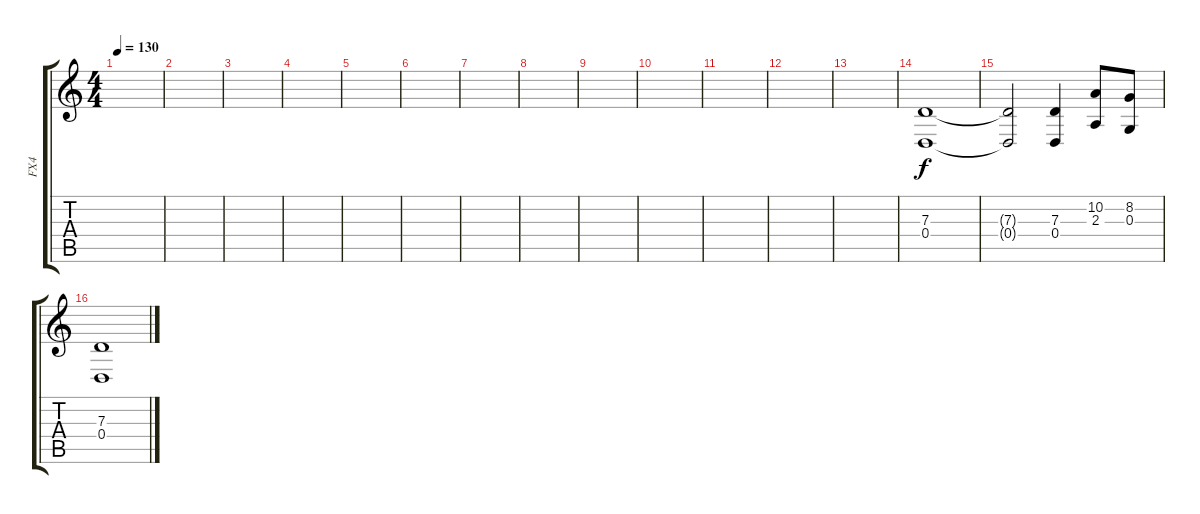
\track ("FX4" "FX4") {instrument tangoaccordion}
\staff {score tabs}
\tuning (E4 B3 G3 D3 A2 E2) {hide}
\ts (4 4)
\tempo 130
\clef g2
\ks c
|
|
|
|
|
|
|
|
|
|
|
|
|
(7.3 0.4).1 |
(7.3{t} 0.4{t}).2 (7.3 0.4).4 (10.2 2.3).8 (8.2 0.3).8 |
(7.3 0.4).1
